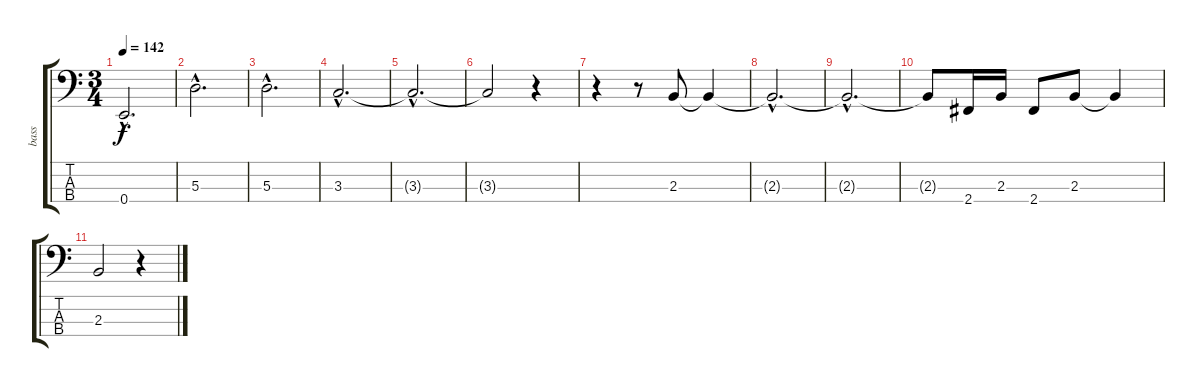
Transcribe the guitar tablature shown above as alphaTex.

\track ("bass" "bass") {instrument electricbassfinger}
\staff {score tabs}
\tuning (G2 D2 A1 E1) {hide}
\ts (3 4)
\tempo 142
\clef f4
\ks c
0.4{hac}.2{d dy f} |
5.3{hac}.2{d} |
5.3{hac}.2{d} |
3.3{hac}.2{d} |
3.3{hac t}.2{d} |
3.3{t}.2 r.4 |
r.4 r.8 2.3.8 2.3{t}.4 |
2.3{hac t}.2{d} |
2.3{hac t}.2{d} |
2.3{t}.8 2.4.16 2.3.16 2.4.8 2.3.8 2.3{t}.4 |
2.3.2 r.4
